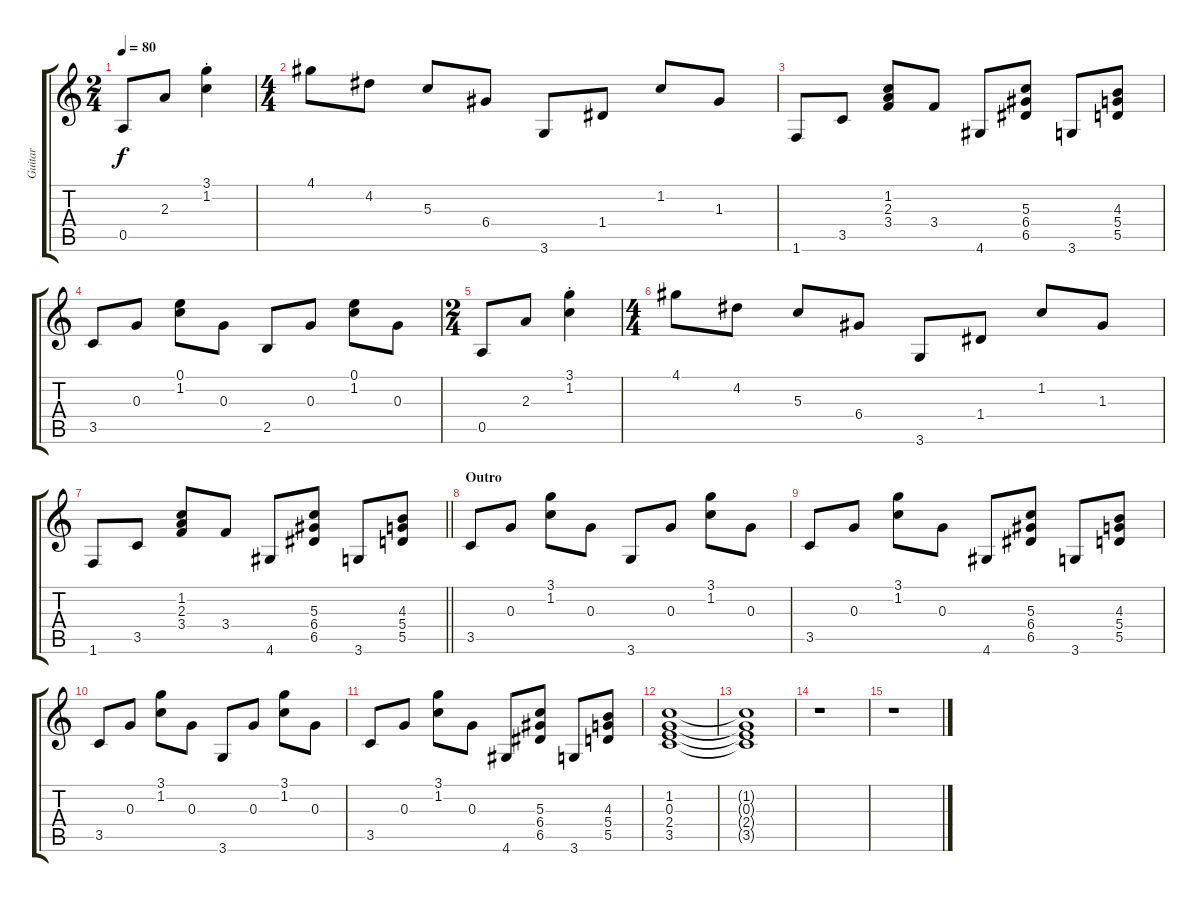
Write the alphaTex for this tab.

\track ("Guitar" "Guitar") {instrument acousticguitarsteel}
\staff {score tabs}
\tuning (E4 B3 G3 D3 A2 E2) {hide}
\ts (2 4)
\tempo 80
\clef g2
\ks c
0.5.8{dy f} 2.3.8 (3.1{st} 1.2{st}).4 |
\ts (4 4)
4.1.8 4.2.8 5.3.8 6.4.8 3.6.8 1.4.8 1.2.8 1.3.8 |
1.6.8 3.5.8 (1.2 2.3 3.4).8 3.4.8 4.6.8 (5.3 6.4 6.5).8 3.6.8 (4.3 5.4 5.5).8 |
3.5.8 0.3.8 (0.1 1.2).8 0.3.8 2.5.8 0.3.8 (0.1 1.2).8 0.3.8 |
\ts (2 4)
0.5.8 2.3.8 (3.1{st} 1.2{st}).4 |
\ts (4 4)
4.1.8 4.2.8 5.3.8 6.4.8 3.6.8 1.4.8 1.2.8 1.3.8 |
\barLineRight lightlight
1.6.8 3.5.8 (1.2 2.3 3.4).8 3.4.8 4.6.8 (5.3 6.4 6.5).8 3.6.8 (4.3 5.4 5.5).8 |
\section ("" "Outro")
3.5.8 0.3.8 (3.1 1.2).8 0.3.8 3.6.8 0.3.8 (3.1 1.2).8 0.3.8 |
3.5.8 0.3.8 (3.1 1.2).8 0.3.8 4.6.8 (5.3 6.4 6.5).8 3.6.8 (4.3 5.4 5.5).8 |
3.5.8 0.3.8 (3.1 1.2).8 0.3.8 3.6.8 0.3.8 (3.1 1.2).8 0.3.8 |
3.5.8 0.3.8 (3.1 1.2).8 0.3.8 4.6.8 (5.3 6.4 6.5).8 3.6.8 (4.3 5.4 5.5).8 |
(1.2 0.3 2.4 3.5).1 |
(1.2{t} 0.3{t} 2.4{t} 3.5{t}).1 |
r.1 |
r.1
